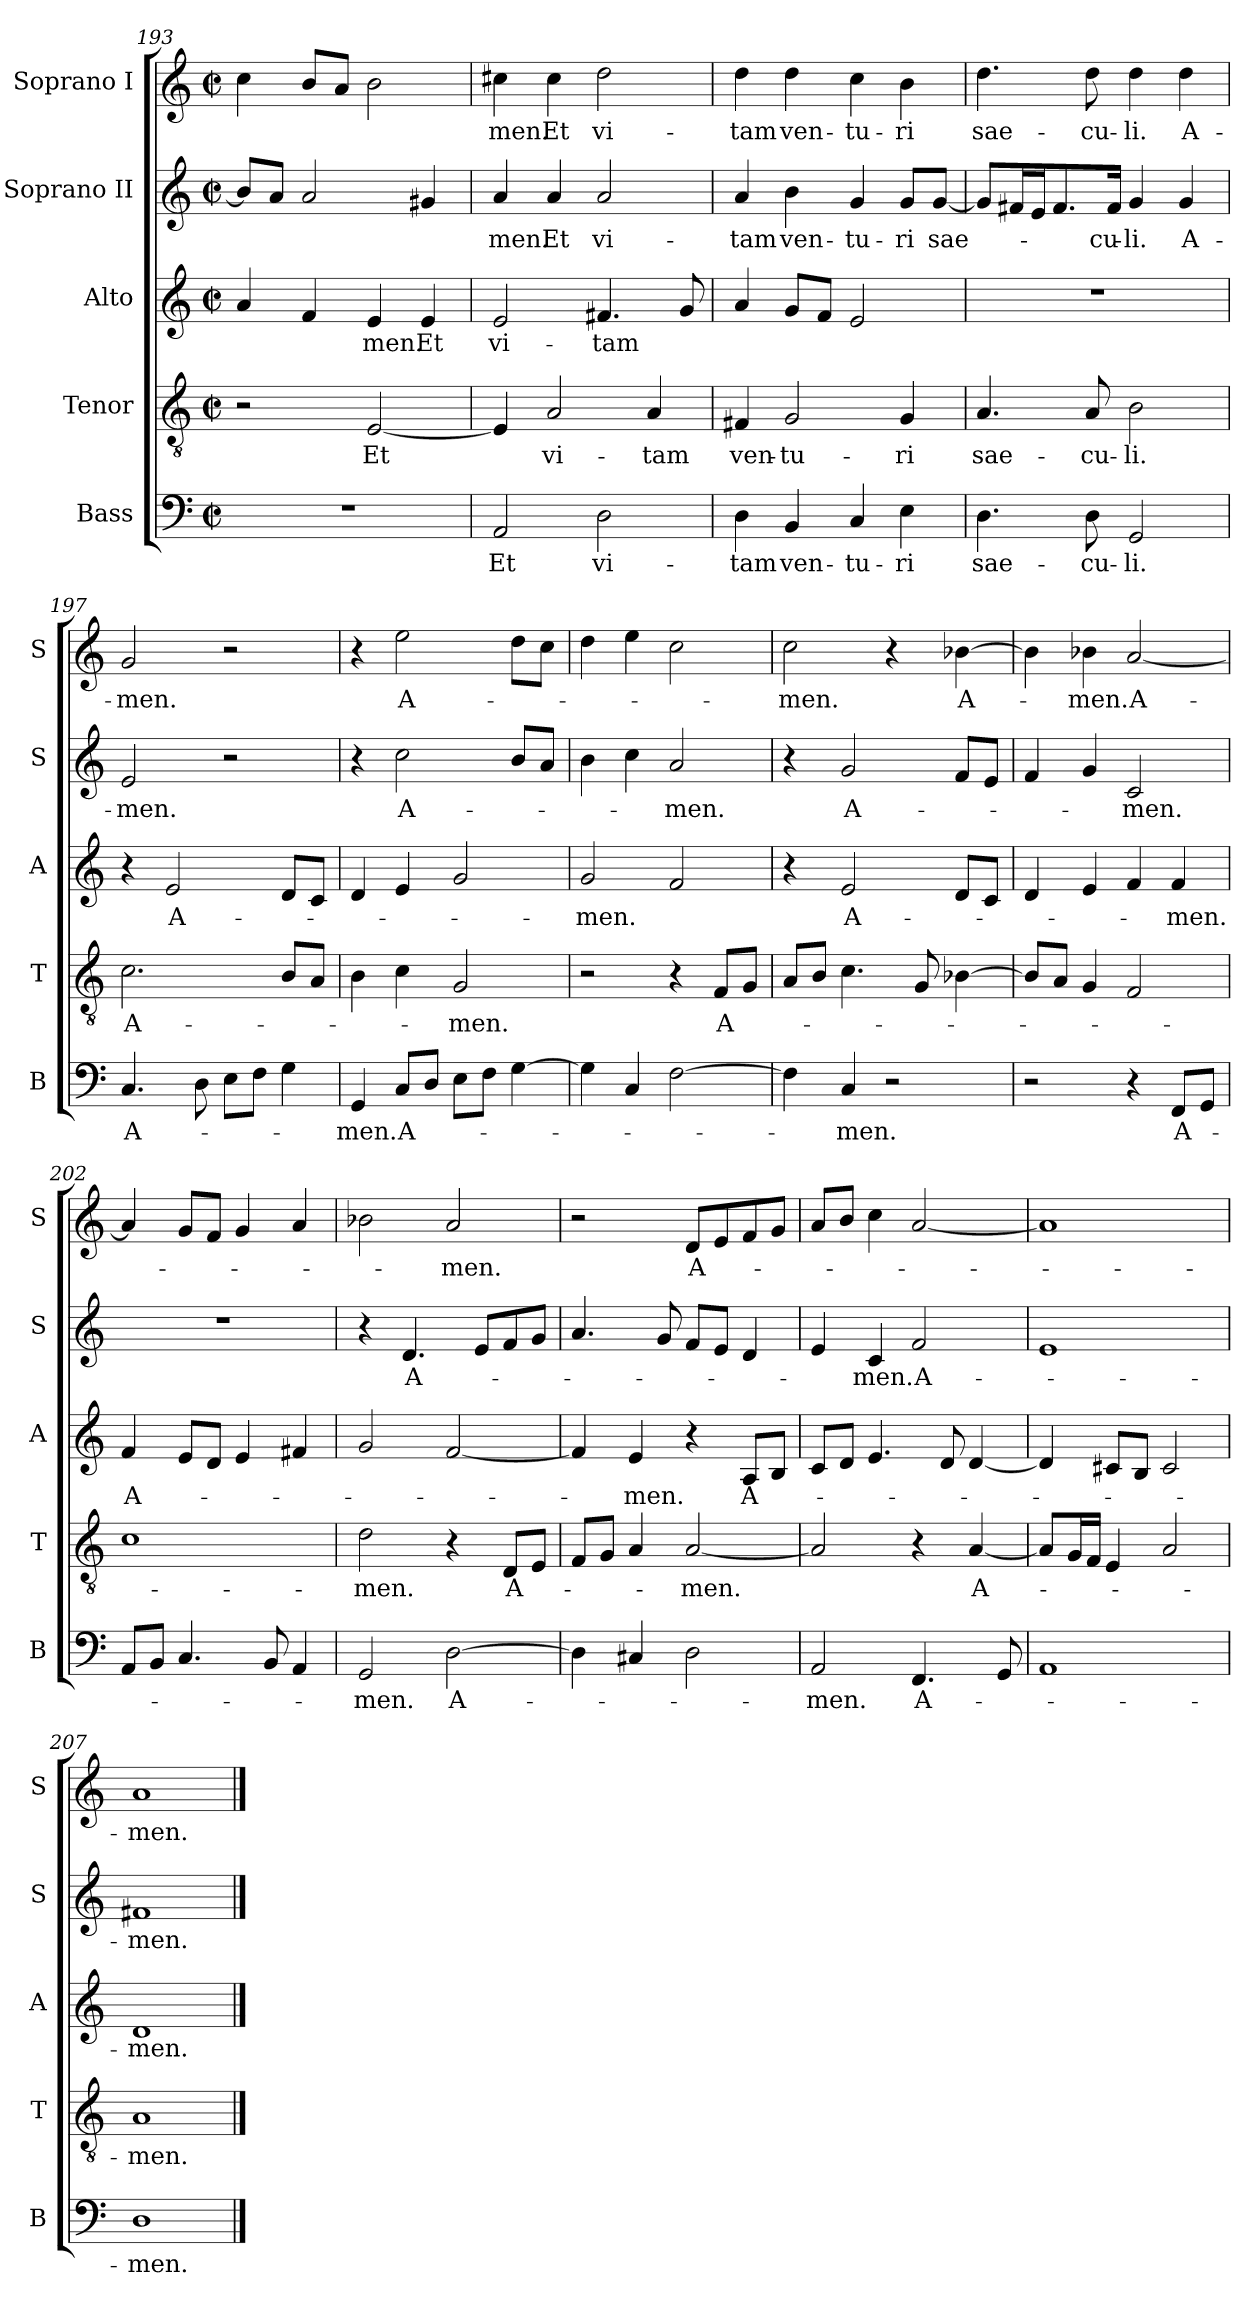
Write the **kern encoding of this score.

**kern	**text	**kern	**text	**kern	**text	**kern	**text	**kern	**text
*part5	*part5	*part4	*part4	*part3	*part3	*part2	*part2	*part1	*part1
*staff5	*staff5	*staff4	*staff4	*staff3	*staff3	*staff2	*staff2	*staff1	*staff1
*I"Bass	*	*I"Tenor	*	*I"Alto	*	*I"Soprano II	*	*I"Soprano I	*
*I'B	*	*I'T	*	*I'A	*	*I'S	*	*I'S	*
*clefF4	*	*clefGv2	*	*clefG2	*	*clefG2	*	*clefG2	*
*k[]	*	*k[]	*	*k[]	*	*k[]	*	*k[]	*
*a:	*	*a:	*	*a:	*	*a:	*	*a:	*
*M2/2	*	*M2/2	*	*M2/2	*	*M2/2	*	*M2/2	*
*met(c|)	*	*met(c|)	*	*met(c|)	*	*met(c|)	*	*met(c|)	*
=193	=193	=193	=193	=193	=193	=193	=193	=193	=193
1r	.	2r	.	4a/	.	8b/L]	.	4cc\	.
.	.	.	.	.	.	8a/J	.	.	.
.	.	.	.	4f/	.	2a/	.	8b/L	.
.	.	.	.	.	.	.	.	8a/J	.
!	!	!	!LO:LY:b	!	!LO:LY:b	!	!	!	!
.	.	[2E/	Et	4e/	-men.	.	.	2b\	.
!	!	!	!	!	!LO:LY:b	!	!	!	!
.	.	.	.	4e/	Et	4g#X/	.	.	.
!!LO:LB:g=z
=194	=194	=194	=194	=194	=194	=194	=194	=194	=194
!	!LO:LY:b	!	!	!	!LO:LY:b	!	!LO:LY:b	!	!LO:LY:b
2AA/	Et	4E/]	.	2e/	vi-	4a/	-men.	4cc#X\	-men.
!	!	!	!LO:LY:b	!	!	!	!LO:LY:b	!	!LO:LY:b
.	.	2A/	vi-	.	.	4a/	Et	4cc#\	Et
!	!LO:LY:b	!	!	!	!LO:LY:b	!	!LO:LY:b	!	!LO:LY:b
2D\	vi-	.	.	4.f#X/	-tam	2a/	vi-	2dd\	vi-
!	!	!	!LO:LY:b	!	!	!	!	!	!
.	.	4A/	-tam	.	.	.	.	.	.
.	.	.	.	8g/	.	.	.	.	.
=195	=195	=195	=195	=195	=195	=195	=195	=195	=195
!	!LO:LY:b	!	!LO:LY:b	!	!	!	!LO:LY:b	!	!LO:LY:b
4D\	-tam	4F#X/	ven-	4a/	.	4a/	-tam	4dd\	-tam
!	!LO:LY:b	!	!LO:LY:b	!	!	!	!LO:LY:b	!	!LO:LY:b
4BB/	ven-	2G/	-tu-	8g/L	.	4b\	ven-	4dd\	ven-
.	.	.	.	8f/J	.	.	.	.	.
!	!LO:LY:b	!	!	!	!	!	!LO:LY:b	!	!LO:LY:b
4C/	-tu-	.	.	2e/	.	4g/	-tu-	4cc\	-tu-
!	!LO:LY:b	!	!LO:LY:b	!	!	!	!LO:LY:b	!	!LO:LY:b
4E\	-ri	4G/	-ri	.	.	8g/L	-ri	4b\	-ri
!	!	!	!	!	!	!	!LO:LY:b	!	!
.	.	.	.	.	.	[8g/J	sae-	.	.
=196	=196	=196	=196	=196	=196	=196	=196	=196	=196
!	!LO:LY:b	!	!LO:LY:b	!	!	!	!	!	!LO:LY:b
4.D\	sae-	4.A/	sae-	1r	.	8g/L]	.	4.dd\	sae-
.	.	.	.	.	.	16f#X/L	.	.	.
.	.	.	.	.	.	16e/J	.	.	.
.	.	.	.	.	.	8.f#/	.	.	.
!	!LO:LY:b	!	!LO:LY:b	!	!	!	!	!	!LO:LY:b
8D\	-cu-	8A/	-cu-	.	.	.	.	8dd\	-cu-
!	!	!	!	!	!	!	!LO:LY:b	!	!
.	.	.	.	.	.	16f#/Jk	-cu-	.	.
!	!LO:LY:b	!	!LO:LY:b	!	!	!	!LO:LY:b	!	!LO:LY:b
2GG/	-li.	2B\	-li.	.	.	4g/	-li.	4dd\	-li.
!	!	!	!	!	!	!	!LO:LY:b	!	!LO:LY:b
.	.	.	.	.	.	4g/	A-	4dd\	A-
=197	=197	=197	=197	=197	=197	=197	=197	=197	=197
!	!LO:LY:b	!	!LO:LY:b	!	!	!	!LO:LY:b	!	!LO:LY:b
4.C/	A-	2.c\	A-	4r	.	2e/	-men.	2g/	-men.
!	!	!	!	!	!LO:LY:b	!	!	!	!
.	.	.	.	2e/	A-	.	.	.	.
8D\	.	.	.	.	.	.	.	.	.
8E\L	.	.	.	.	.	2r	.	2r	.
8F\J	.	.	.	.	.	.	.	.	.
4G\	.	8B/L	.	8d/L	.	.	.	.	.
.	.	8A/J	.	8c/J	.	.	.	.	.
=198	=198	=198	=198	=198	=198	=198	=198	=198	=198
!	!LO:LY:b	!	!	!	!	!	!	!	!
4GG/	-men.	4B\	.	4d/	.	4r	.	4r	.
!	!LO:LY:b	!	!	!	!	!	!LO:LY:b	!	!LO:LY:b
8C/L	A-	4c\	.	4e/	.	2cc\	A-	2ee\	A-
8D/J	.	.	.	.	.	.	.	.	.
!	!	!	!LO:LY:b	!	!	!	!	!	!
8E\L	.	2G/	-men.	2g/	.	.	.	.	.
8F\J	.	.	.	.	.	.	.	.	.
[4G\	.	.	.	.	.	8b/L	.	8dd\L	.
.	.	.	.	.	.	8a/J	.	8cc\J	.
!!LO:PB:g=z
=199	=199	=199	=199	=199	=199	=199	=199	=199	=199
!	!	!	!	!	!LO:LY:b	!	!	!	!
4G\]	.	2r	.	2g/	-men.	4b\	.	4dd\	.
4C/	.	.	.	.	.	4cc\	.	4ee\	.
!	!	!	!	!	!	!	!LO:LY:b	!	!
[2F\	.	4r	.	2f/	.	2a/	-men.	2cc\	.
!	!	!	!LO:LY:b	!	!	!	!	!	!
.	.	8F/L	A-	.	.	.	.	.	.
.	.	8G/J	.	.	.	.	.	.	.
=200	=200	=200	=200	=200	=200	=200	=200	=200	=200
!	!	!	!	!	!	!	!	!	!LO:LY:b
4F\]	.	8A/L	.	4r	.	4r	.	2cc\	-men.
.	.	8B/J	.	.	.	.	.	.	.
!	!LO:LY:b	!	!	!	!LO:LY:b	!	!LO:LY:b	!	!
4C/	-men.	4.c\	.	2e/	A-	2g/	A-	.	.
2r	.	.	.	.	.	.	.	4r	.
.	.	8G/	.	.	.	.	.	.	.
!	!	!	!	!	!	!	!	!	!LO:LY:b
.	.	[4B-X\	.	8d/L	.	8f/L	.	[4b-X\	A-
.	.	.	.	8c/J	.	8e/J	.	.	.
=201	=201	=201	=201	=201	=201	=201	=201	=201	=201
2r	.	8B-/L]	.	4d/	.	4f/	.	4b-\]	.
.	.	8A/J	.	.	.	.	.	.	.
!	!	!	!	!	!	!	!	!	!LO:LY:b
.	.	4G/	.	4e/	.	4g/	.	4b-X\	-men.
!	!	!	!	!	!	!	!LO:LY:b	!	!LO:LY:b
4r	.	2F/	.	4f/	.	2c/	-men.	[2a/	A-
!	!LO:LY:b	!	!	!	!LO:LY:b	!	!	!	!
8FF/L	A-	.	.	4f/	-men.	.	.	.	.
8GG/J	.	.	.	.	.	.	.	.	.
=202	=202	=202	=202	=202	=202	=202	=202	=202	=202
!	!	!	!	!	!LO:LY:b	!	!	!	!
8AA/L	.	1c	.	4f/	A-	1r	.	4a/]	.
8BB/J	.	.	.	.	.	.	.	.	.
4.C/	.	.	.	8e/L	.	.	.	8g/L	.
.	.	.	.	8d/J	.	.	.	8f/J	.
.	.	.	.	4e/	.	.	.	4g/	.
8BB/	.	.	.	.	.	.	.	.	.
4AA/	.	.	.	4f#X/	.	.	.	4a/	.
=203	=203	=203	=203	=203	=203	=203	=203	=203	=203
!	!LO:LY:b	!	!LO:LY:b	!	!	!	!	!	!
2GG/	-men.	2d\	-men.	2g/	.	4r	.	2b-X\	.
!	!	!	!	!	!	!	!LO:LY:b	!	!
.	.	.	.	.	.	4.d/	A-	.	.
!	!LO:LY:b	!	!	!	!	!	!	!	!LO:LY:b
[2D\	A-	4r	.	[2f/	.	.	.	2a/	-men.
.	.	.	.	.	.	8e/L	.	.	.
!	!	!	!LO:LY:b	!	!	!	!	!	!
.	.	8D/L	A-	.	.	8f/	.	.	.
.	.	8E/J	.	.	.	8g/J	.	.	.
!!LO:LB:g=z
=204	=204	=204	=204	=204	=204	=204	=204	=204	=204
4D\]	.	8F/L	.	4f/]	.	4.a/	.	2r	.
.	.	8G/J	.	.	.	.	.	.	.
!	!	!	!	!	!LO:LY:b	!	!	!	!
4C#X/	.	4A/	.	4e/	-men.	.	.	.	.
.	.	.	.	.	.	8g/	.	.	.
!	!	!	!LO:LY:b	!	!	!	!	!	!LO:LY:b
2D\	.	[2A/	-men.	4r	.	8f/L	.	8d/L	A-
.	.	.	.	.	.	8e/J	.	8e/	.
!	!	!	!	!	!LO:LY:b	!	!	!	!
.	.	.	.	8A/L	A-	4d/	.	8f/	.
.	.	.	.	8B/J	.	.	.	8g/J	.
=205	=205	=205	=205	=205	=205	=205	=205	=205	=205
!	!LO:LY:b	!	!	!	!	!	!	!	!
2AA/	-men.	2A/]	.	8c/L	.	4e/	.	8a/L	.
.	.	.	.	8d/J	.	.	.	8b/J	.
!	!	!	!	!	!	!	!LO:LY:b	!	!
.	.	.	.	4.e/	.	4c/	-men.	4cc\	.
!	!LO:LY:b	!	!	!	!	!	!LO:LY:b	!	!
4.FF/	A-	4r	.	.	.	2f/	A-	[2a/	.
.	.	.	.	8d/	.	.	.	.	.
!	!	!	!LO:LY:b	!	!	!	!	!	!
.	.	[4A/	A-	[4d/	.	.	.	.	.
8GG/	.	.	.	.	.	.	.	.	.
=206	=206	=206	=206	=206	=206	=206	=206	=206	=206
1AA	.	8A/L]	.	4d/]	.	1e	.	1a]	.
.	.	16G/L	.	.	.	.	.	.	.
.	.	16F/JJ	.	.	.	.	.	.	.
.	.	4E/	.	8c#X/L	.	.	.	.	.
.	.	.	.	8B/J	.	.	.	.	.
.	.	2A/	.	2c#/	.	.	.	.	.
=207	=207	=207	=207	=207	=207	=207	=207	=207	=207
!	!LO:LY:b	!	!LO:LY:b	!	!LO:LY:b	!	!LO:LY:b	!	!LO:LY:b
1D	-men.	1A	-men.	1d	-men.	1f#X	-men.	1a	-men.
==	==	==	==	==	==	==	==	==	==
*-	*-	*-	*-	*-	*-	*-	*-	*-	*-
